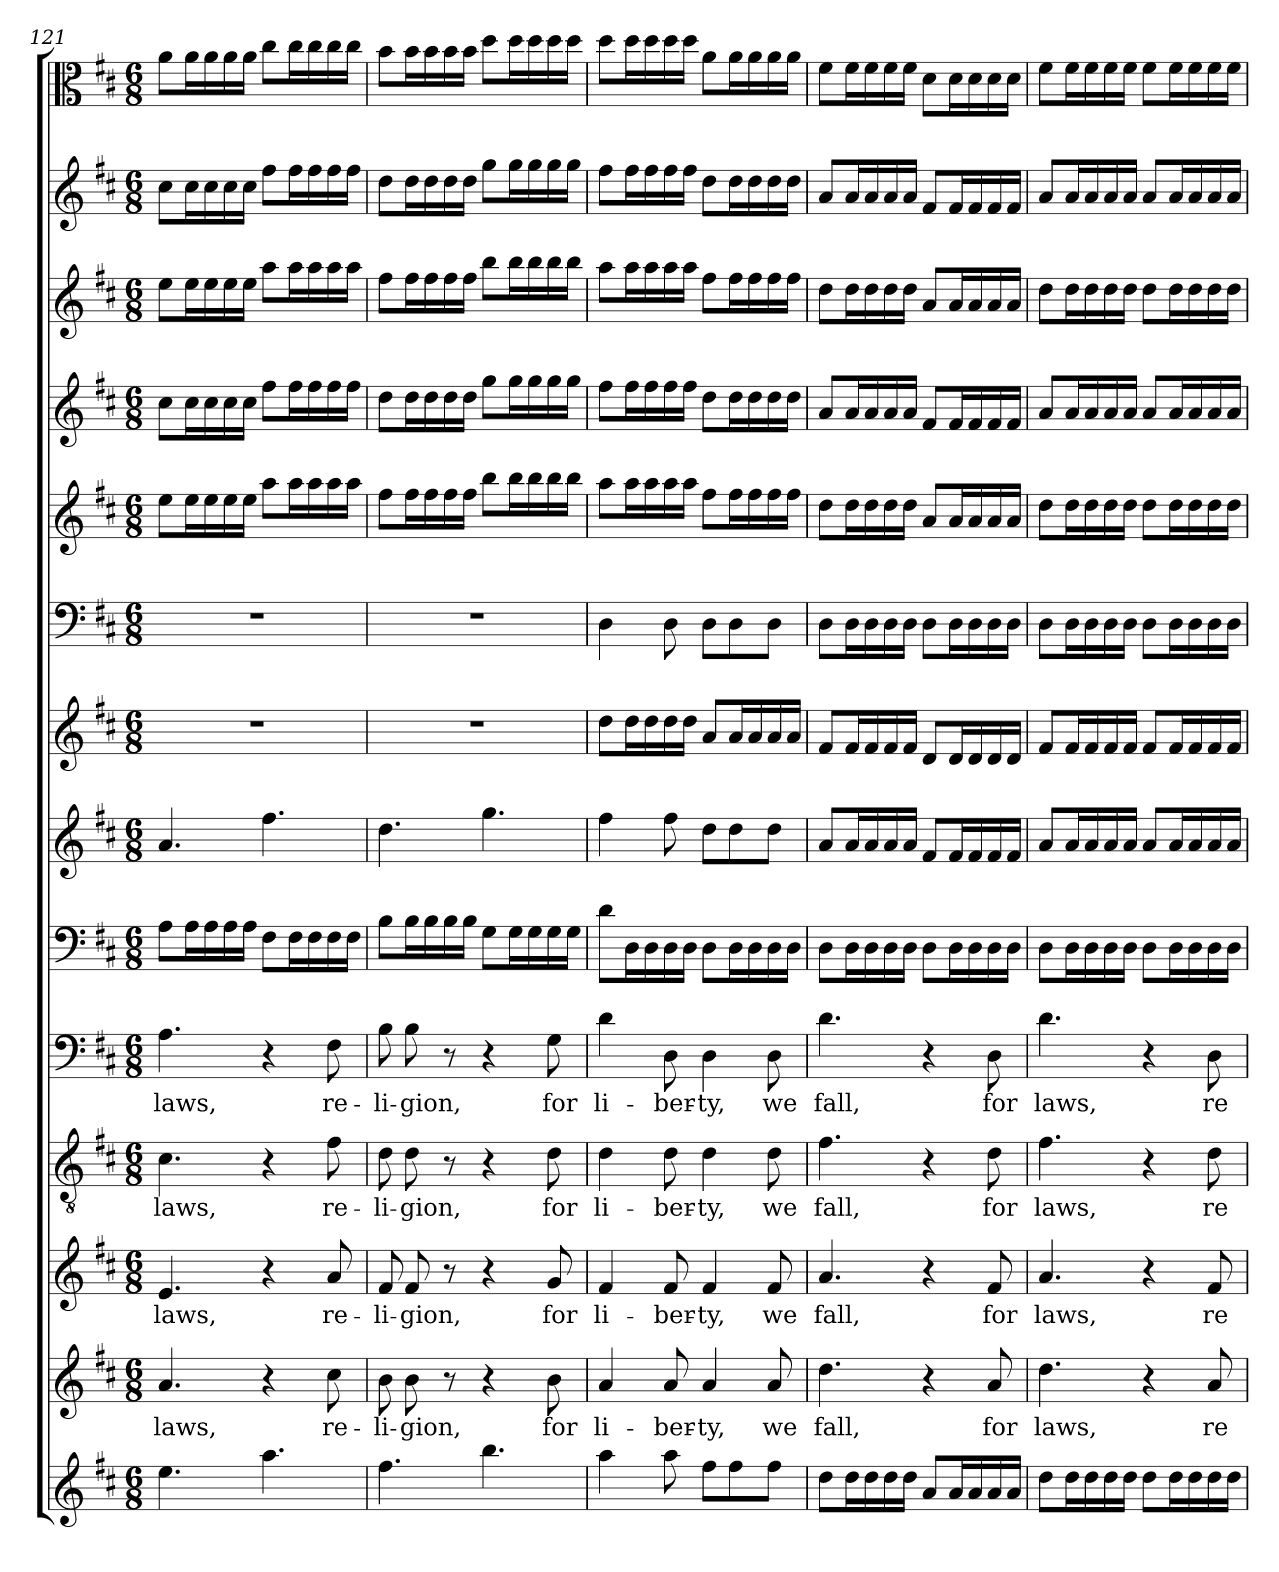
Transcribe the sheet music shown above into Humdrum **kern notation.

**kern	**kern	**text	**kern	**text	**kern	**text	**kern	**text	**kern	**kern	**kern	**kern	**kern	**kern	**kern	**kern	**kern
*part14	*part13	*part13	*part12	*part12	*part11	*part11	*part10	*part10	*part9	*part8	*part7	*part6	*part5	*part4	*part3	*part2	*part1
*staff14	*staff13	*staff13	*staff12	*staff12	*staff11	*staff11	*staff10	*staff10	*staff9	*staff8	*staff7	*staff6	*staff5	*staff4	*staff3	*staff2	*staff1
*clefG2	*clefG2	*	*clefG2	*	*clefGv2	*	*clefF4	*	*clefF4	*clefG2	*clefG2	*clefF4	*clefG2	*clefG2	*clefG2	*clefG2	*clefC3
*k[f#c#]	*k[f#c#]	*	*k[f#c#]	*	*k[f#c#]	*	*k[f#c#]	*	*k[f#c#]	*k[f#c#]	*k[f#c#]	*k[f#c#]	*k[f#c#]	*k[f#c#]	*k[f#c#]	*k[f#c#]	*k[f#c#]
*D:	*D:	*	*D:	*	*D:	*	*D:	*	*D:	*D:	*D:	*D:	*D:	*D:	*D:	*D:	*D:
*M6/8	*M6/8	*	*M6/8	*	*M6/8	*	*M6/8	*	*M6/8	*M6/8	*M6/8	*M6/8	*M6/8	*M6/8	*M6/8	*M6/8	*M6/8
=121	=121	=121	=121	=121	=121	=121	=121	=121	=121	=121	=121	=121	=121	=121	=121	=121	=121
4.ee\	4.a/	laws,	4.e/	laws,	4.c#\	laws,	4.A\	laws,	8A\L	4.a/	2.r	2.r	8ee\L	8cc#\L	8ee\L	8cc#\L	8a\L
.	.	.	.	.	.	.	.	.	16A\L	.	.	.	16ee\L	16cc#\L	16ee\L	16cc#\L	16a\L
.	.	.	.	.	.	.	.	.	16A\	.	.	.	16ee\	16cc#\	16ee\	16cc#\	16a\
.	.	.	.	.	.	.	.	.	16A\	.	.	.	16ee\	16cc#\	16ee\	16cc#\	16a\
.	.	.	.	.	.	.	.	.	16A\JJ	.	.	.	16ee\JJ	16cc#\JJ	16ee\JJ	16cc#\JJ	16a\JJ
4.aa\	4r	.	4r	.	4r	.	4r	.	8F#\L	4.ff#\	.	.	8aa\L	8ff#\L	8aa\L	8ff#\L	8cc#\L
.	.	.	.	.	.	.	.	.	16F#\L	.	.	.	16aa\L	16ff#\L	16aa\L	16ff#\L	16cc#\L
.	.	.	.	.	.	.	.	.	16F#\	.	.	.	16aa\	16ff#\	16aa\	16ff#\	16cc#\
.	8cc#\	re-	8a/	re-	8f#\	re-	8F#\	re-	16F#\	.	.	.	16aa\	16ff#\	16aa\	16ff#\	16cc#\
.	.	.	.	.	.	.	.	.	16F#\JJ	.	.	.	16aa\JJ	16ff#\JJ	16aa\JJ	16ff#\JJ	16cc#\JJ
=122	=122	=122	=122	=122	=122	=122	=122	=122	=122	=122	=122	=122	=122	=122	=122	=122	=122
4.ff#\	8b\	-li-	8f#/	-li-	8d\	-li-	8B\	-li-	8B\L	4.dd\	2.r	2.r	8ff#\L	8dd\L	8ff#\L	8dd\L	8b\L
.	8b\	-gion,	8f#/	-gion,	8d\	-gion,	8B\	-gion,	16B\L	.	.	.	16ff#\L	16dd\L	16ff#\L	16dd\L	16b\L
.	.	.	.	.	.	.	.	.	16B\	.	.	.	16ff#\	16dd\	16ff#\	16dd\	16b\
.	8r	.	8r	.	8r	.	8r	.	16B\	.	.	.	16ff#\	16dd\	16ff#\	16dd\	16b\
.	.	.	.	.	.	.	.	.	16B\JJ	.	.	.	16ff#\JJ	16dd\JJ	16ff#\JJ	16dd\JJ	16b\JJ
4.bb\	4r	.	4r	.	4r	.	4r	.	8G\L	4.gg\	.	.	8bb\L	8gg\L	8bb\L	8gg\L	8dd\L
.	.	.	.	.	.	.	.	.	16G\L	.	.	.	16bb\L	16gg\L	16bb\L	16gg\L	16dd\L
.	.	.	.	.	.	.	.	.	16G\	.	.	.	16bb\	16gg\	16bb\	16gg\	16dd\
.	8b\	for	8g/	for	8d\	for	8G\	for	16G\	.	.	.	16bb\	16gg\	16bb\	16gg\	16dd\
.	.	.	.	.	.	.	.	.	16G\JJ	.	.	.	16bb\JJ	16gg\JJ	16bb\JJ	16gg\JJ	16dd\JJ
=123	=123	=123	=123	=123	=123	=123	=123	=123	=123	=123	=123	=123	=123	=123	=123	=123	=123
4aa\	4a/	li-	4f#/	li-	4d\	li-	4d\	li-	8d\L	4ff#\	8dd\L	4D\	8aa\L	8ff#\L	8aa\L	8ff#\L	8dd\L
.	.	.	.	.	.	.	.	.	16D\L	.	16dd\L	.	16aa\L	16ff#\L	16aa\L	16ff#\L	16dd\L
.	.	.	.	.	.	.	.	.	16D\	.	16dd\	.	16aa\	16ff#\	16aa\	16ff#\	16dd\
8aa\	8a/	-ber-	8f#/	-ber-	8d\	-ber-	8D\	-ber-	16D\	8ff#\	16dd\	8D\	16aa\	16ff#\	16aa\	16ff#\	16dd\
.	.	.	.	.	.	.	.	.	16D\JJ	.	16dd\JJ	.	16aa\JJ	16ff#\JJ	16aa\JJ	16ff#\JJ	16dd\JJ
8ff#\L	4a/	-ty,	4f#/	-ty,	4d\	-ty,	4D\	-ty,	8D\L	8dd\L	8a/L	8D\L	8ff#\L	8dd\L	8ff#\L	8dd\L	8a\L
8ff#\	.	.	.	.	.	.	.	.	16D\L	8dd\	16a/L	8D\	16ff#\L	16dd\L	16ff#\L	16dd\L	16a\L
.	.	.	.	.	.	.	.	.	16D\	.	16a/	.	16ff#\	16dd\	16ff#\	16dd\	16a\
8ff#\J	8a/	we	8f#/	we	8d\	we	8D\	we	16D\	8dd\J	16a/	8D\J	16ff#\	16dd\	16ff#\	16dd\	16a\
.	.	.	.	.	.	.	.	.	16D\JJ	.	16a/JJ	.	16ff#\JJ	16dd\JJ	16ff#\JJ	16dd\JJ	16a\JJ
=124	=124	=124	=124	=124	=124	=124	=124	=124	=124	=124	=124	=124	=124	=124	=124	=124	=124
8dd\L	4.dd\	fall,	4.a/	fall,	4.f#\	fall,	4.d\	fall,	8D\L	8a/L	8f#/L	8D\L	8dd\L	8a/L	8dd\L	8a/L	8f#\L
16dd\L	.	.	.	.	.	.	.	.	16D\L	16a/L	16f#/L	16D\L	16dd\L	16a/L	16dd\L	16a/L	16f#\L
16dd\	.	.	.	.	.	.	.	.	16D\	16a/	16f#/	16D\	16dd\	16a/	16dd\	16a/	16f#\
16dd\	.	.	.	.	.	.	.	.	16D\	16a/	16f#/	16D\	16dd\	16a/	16dd\	16a/	16f#\
16dd\JJ	.	.	.	.	.	.	.	.	16D\JJ	16a/JJ	16f#/JJ	16D\JJ	16dd\JJ	16a/JJ	16dd\JJ	16a/JJ	16f#\JJ
8a/L	4r	.	4r	.	4r	.	4r	.	8D\L	8f#/L	8d/L	8D\L	8a/L	8f#/L	8a/L	8f#/L	8d\L
16a/L	.	.	.	.	.	.	.	.	16D\L	16f#/L	16d/L	16D\L	16a/L	16f#/L	16a/L	16f#/L	16d\L
16a/	.	.	.	.	.	.	.	.	16D\	16f#/	16d/	16D\	16a/	16f#/	16a/	16f#/	16d\
16a/	8a/	for	8f#/	for	8d\	for	8D\	for	16D\	16f#/	16d/	16D\	16a/	16f#/	16a/	16f#/	16d\
16a/JJ	.	.	.	.	.	.	.	.	16D\JJ	16f#/JJ	16d/JJ	16D\JJ	16a/JJ	16f#/JJ	16a/JJ	16f#/JJ	16d\JJ
=125	=125	=125	=125	=125	=125	=125	=125	=125	=125	=125	=125	=125	=125	=125	=125	=125	=125
8dd\L	4.dd\	laws,	4.a/	laws,	4.f#\	laws,	4.d\	laws,	8D\L	8a/L	8f#/L	8D\L	8dd\L	8a/L	8dd\L	8a/L	8f#\L
16dd\L	.	.	.	.	.	.	.	.	16D\L	16a/L	16f#/L	16D\L	16dd\L	16a/L	16dd\L	16a/L	16f#\L
16dd\	.	.	.	.	.	.	.	.	16D\	16a/	16f#/	16D\	16dd\	16a/	16dd\	16a/	16f#\
16dd\	.	.	.	.	.	.	.	.	16D\	16a/	16f#/	16D\	16dd\	16a/	16dd\	16a/	16f#\
16dd\JJ	.	.	.	.	.	.	.	.	16D\JJ	16a/JJ	16f#/JJ	16D\JJ	16dd\JJ	16a/JJ	16dd\JJ	16a/JJ	16f#\JJ
8dd\L	4r	.	4r	.	4r	.	4r	.	8D\L	8a/L	8f#/L	8D\L	8dd\L	8a/L	8dd\L	8a/L	8f#\L
16dd\L	.	.	.	.	.	.	.	.	16D\L	16a/L	16f#/L	16D\L	16dd\L	16a/L	16dd\L	16a/L	16f#\L
16dd\	.	.	.	.	.	.	.	.	16D\	16a/	16f#/	16D\	16dd\	16a/	16dd\	16a/	16f#\
16dd\	8a/	re-	8f#/	re-	8d\	re-	8D\	re-	16D\	16a/	16f#/	16D\	16dd\	16a/	16dd\	16a/	16f#\
16dd\JJ	.	.	.	.	.	.	.	.	16D\JJ	16a/JJ	16f#/JJ	16D\JJ	16dd\JJ	16a/JJ	16dd\JJ	16a/JJ	16f#\JJ
=	=	=	=	=	=	=	=	=	=	=	=	=	=	=	=	=	=
*-	*-	*-	*-	*-	*-	*-	*-	*-	*-	*-	*-	*-	*-	*-	*-	*-	*-
